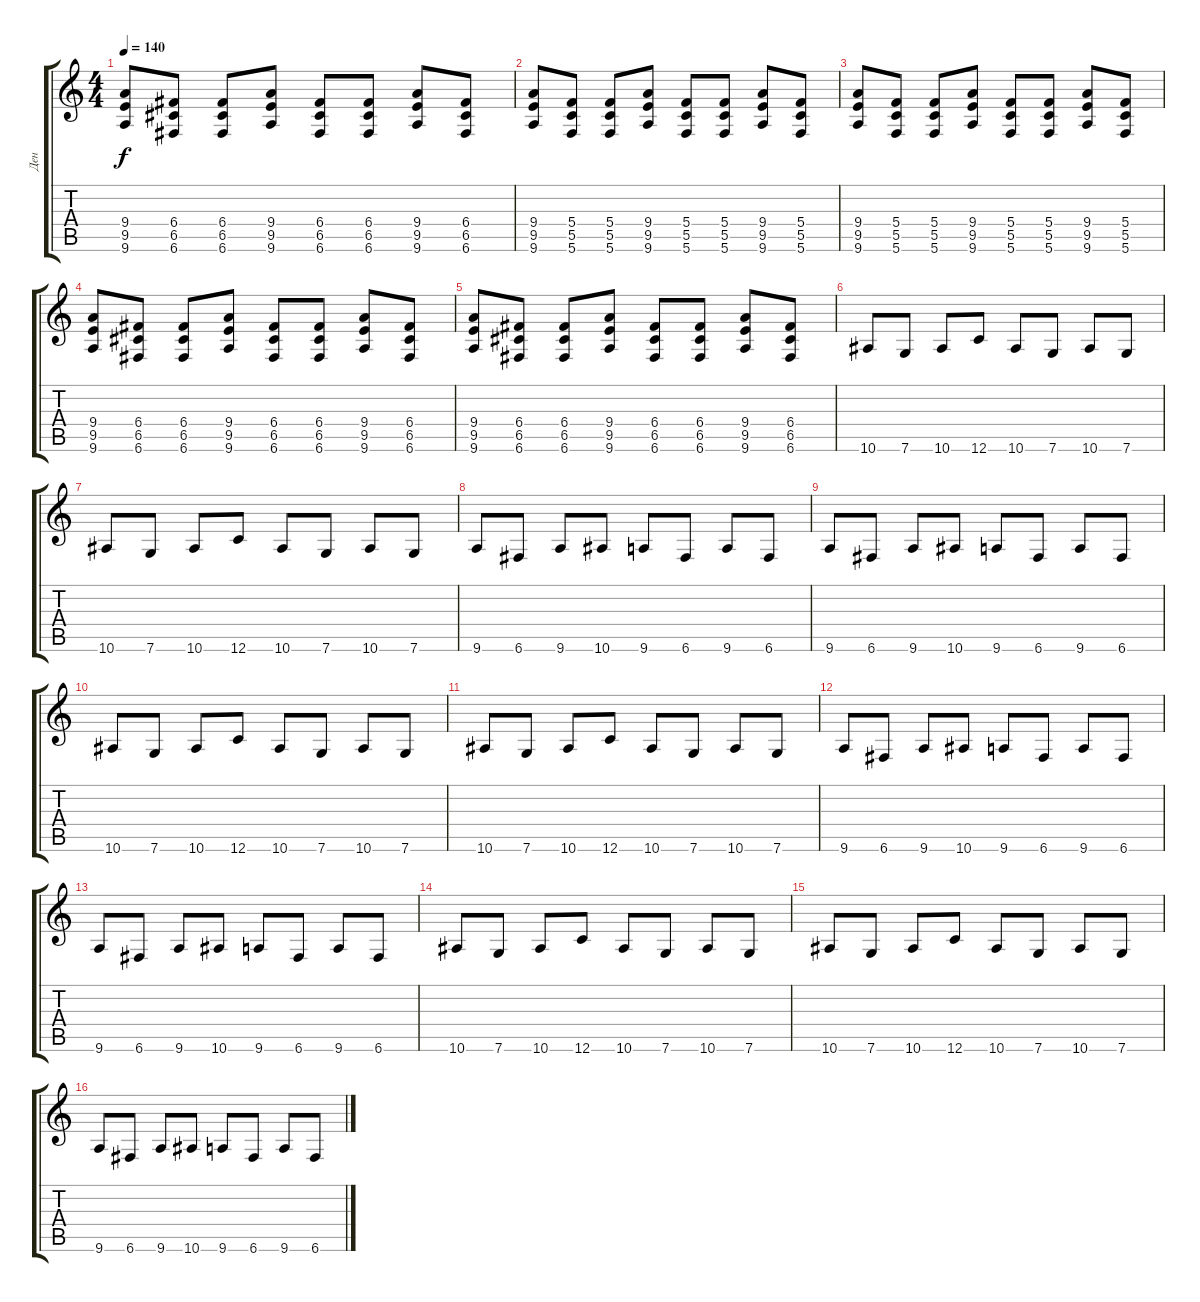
\track ("Ден" "Ден") {instrument electricguitarclean}
\staff {score tabs}
\tuning (D4 A3 F3 C3 G2 C2) {hide}
\ts (4 4)
\tempo 140
\clef g2
\ks c
(9.4 9.5 9.6).8{dy f} (6.4 6.5 6.6).8 (6.4 6.5 6.6).8 (9.4 9.5 9.6).8 (6.4 6.5 6.6).8 (6.4 6.5 6.6).8 (9.4 9.5 9.6).8 (6.4 6.5 6.6).8 |
(9.4 9.5 9.6).8 (5.4 5.5 5.6).8 (5.4 5.5 5.6).8 (9.4 9.5 9.6).8 (5.4 5.5 5.6).8 (5.4 5.5 5.6).8 (9.4 9.5 9.6).8 (5.4 5.5 5.6).8 |
(9.4 9.5 9.6).8 (5.4 5.5 5.6).8 (5.4 5.5 5.6).8 (9.4 9.5 9.6).8 (5.4 5.5 5.6).8 (5.4 5.5 5.6).8 (9.4 9.5 9.6).8 (5.4 5.5 5.6).8 |
(9.4 9.5 9.6).8 (6.4 6.5 6.6).8 (6.4 6.5 6.6).8 (9.4 9.5 9.6).8 (6.4 6.5 6.6).8 (6.4 6.5 6.6).8 (9.4 9.5 9.6).8 (6.4 6.5 6.6).8 |
(9.4 9.5 9.6).8 (6.4 6.5 6.6).8 (6.4 6.5 6.6).8 (9.4 9.5 9.6).8 (6.4 6.5 6.6).8 (6.4 6.5 6.6).8 (9.4 9.5 9.6).8 (6.4 6.5 6.6).8 |
10.6.8 7.6.8 10.6.8 12.6.8 10.6.8 7.6.8 10.6.8 7.6.8 |
10.6.8 7.6.8 10.6.8 12.6.8 10.6.8 7.6.8 10.6.8 7.6.8 |
9.6.8 6.6.8 9.6.8 10.6.8 9.6.8 6.6.8 9.6.8 6.6.8 |
9.6.8 6.6.8 9.6.8 10.6.8 9.6.8 6.6.8 9.6.8 6.6.8 |
10.6.8 7.6.8 10.6.8 12.6.8 10.6.8 7.6.8 10.6.8 7.6.8 |
10.6.8 7.6.8 10.6.8 12.6.8 10.6.8 7.6.8 10.6.8 7.6.8 |
9.6.8 6.6.8 9.6.8 10.6.8 9.6.8 6.6.8 9.6.8 6.6.8 |
9.6.8 6.6.8 9.6.8 10.6.8 9.6.8 6.6.8 9.6.8 6.6.8 |
10.6.8 7.6.8 10.6.8 12.6.8 10.6.8 7.6.8 10.6.8 7.6.8 |
10.6.8 7.6.8 10.6.8 12.6.8 10.6.8 7.6.8 10.6.8 7.6.8 |
9.6.8 6.6.8 9.6.8 10.6.8 9.6.8 6.6.8 9.6.8 6.6.8
